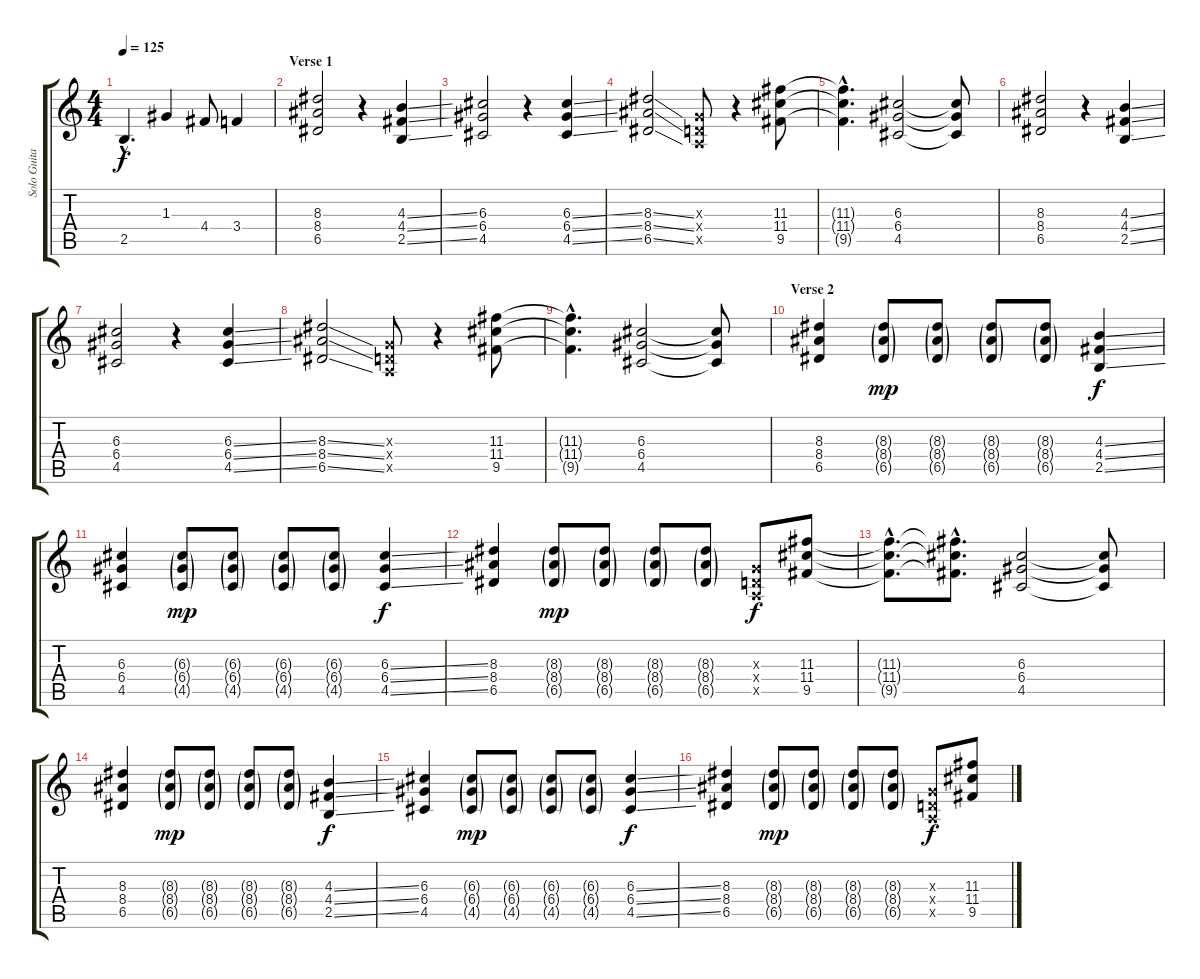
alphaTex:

\track ("Solo Guitar" "Solo Guita") {instrument distortionguitar}
\staff {score tabs}
\tuning (E4 B3 G3 D3 A2 E2) {hide}
\ts (4 4)
\tempo 125
\clef g2
\ks c
2.5{hac}.4{d dy f} 1.3.4 4.4.8 3.4.4 |
\section ("" "Verse 1")
(8.3 8.4 6.5).2 r.4 (4.3{ss} 4.4{ss} 2.5{ss}).4 |
(6.3 6.4 4.5).2 r.4 (6.3{ss} 6.4{ss} 4.5{ss}).4 |
(8.3{ss} 8.4{ss} 6.5{ss}).2 (0.3{x} 0.4{x} 0.5{x}).8 r.4 (11.3 11.4 9.5).8 |
(11.3{hac t} 11.4{hac t} 9.5{hac t}).4{d} (6.3 6.4 4.5).2 (6.3{t} 6.4{t} 4.5{t}).8 |
(8.3 8.4 6.5).2 r.4 (4.3{ss} 4.4{ss} 2.5{ss}).4 |
(6.3 6.4 4.5).2 r.4 (6.3{ss} 6.4{ss} 4.5{ss}).4 |
(8.3{ss} 8.4{ss} 6.5{ss}).2 (0.3{x} 0.4{x} 0.5{x}).8 r.4 (11.3 11.4 9.5).8 |
(11.3{hac t} 11.4{hac t} 9.5{hac t}).4{d} (6.3 6.4 4.5).2 (6.3{t} 6.4{t} 4.5{t}).8 |
\section ("" "Verse 2")
(8.3 8.4 6.5).4 (8.3{g} 8.4{g} 6.5{g}).8{dy mp} (8.3{g} 8.4{g} 6.5{g}).8 (8.3{g} 8.4{g} 6.5{g}).8 (8.3{g} 8.4{g} 6.5{g}).8 (4.3{ss} 4.4{ss} 2.5{ss}).4{dy f} |
(6.3 6.4 4.5).4 (6.3{g} 6.4{g} 4.5{g}).8{dy mp} (6.3{g} 6.4{g} 4.5{g}).8 (6.3{g} 6.4{g} 4.5{g}).8 (6.3{g} 6.4{g} 4.5{g}).8 (6.3{ss} 6.4{ss} 4.5{ss}).4{dy f} |
(8.3 8.4 6.5).4 (8.3{g} 8.4{g} 6.5{g}).8{dy mp} (8.3{g} 8.4{g} 6.5{g}).8 (8.3{g} 8.4{g} 6.5{g}).8 (8.3{g} 8.4{g} 6.5{g}).8 (0.3{x} 0.4{x} 0.5{x}).8{dy f} (11.3 11.4 9.5).8 |
(11.3{hac t} 11.4{hac t} 9.5{hac t}).8{d} (11.3{hac t} 11.4{hac t} 9.5{hac t}).8{d} (6.3 6.4 4.5).2 (6.3{t} 6.4{t} 4.5{t}).8 |
(8.3 8.4 6.5).4 (8.3{g} 8.4{g} 6.5{g}).8{dy mp} (8.3{g} 8.4{g} 6.5{g}).8 (8.3{g} 8.4{g} 6.5{g}).8 (8.3{g} 8.4{g} 6.5{g}).8 (4.3{ss} 4.4{ss} 2.5{ss}).4{dy f} |
(6.3 6.4 4.5).4 (6.3{g} 6.4{g} 4.5{g}).8{dy mp} (6.3{g} 6.4{g} 4.5{g}).8 (6.3{g} 6.4{g} 4.5{g}).8 (6.3{g} 6.4{g} 4.5{g}).8 (6.3{ss} 6.4{ss} 4.5{ss}).4{dy f} |
(8.3 8.4 6.5).4 (8.3{g} 8.4{g} 6.5{g}).8{dy mp} (8.3{g} 8.4{g} 6.5{g}).8 (8.3{g} 8.4{g} 6.5{g}).8 (8.3{g} 8.4{g} 6.5{g}).8 (0.3{x} 0.4{x} 0.5{x}).8{dy f} (11.3 11.4 9.5).8
